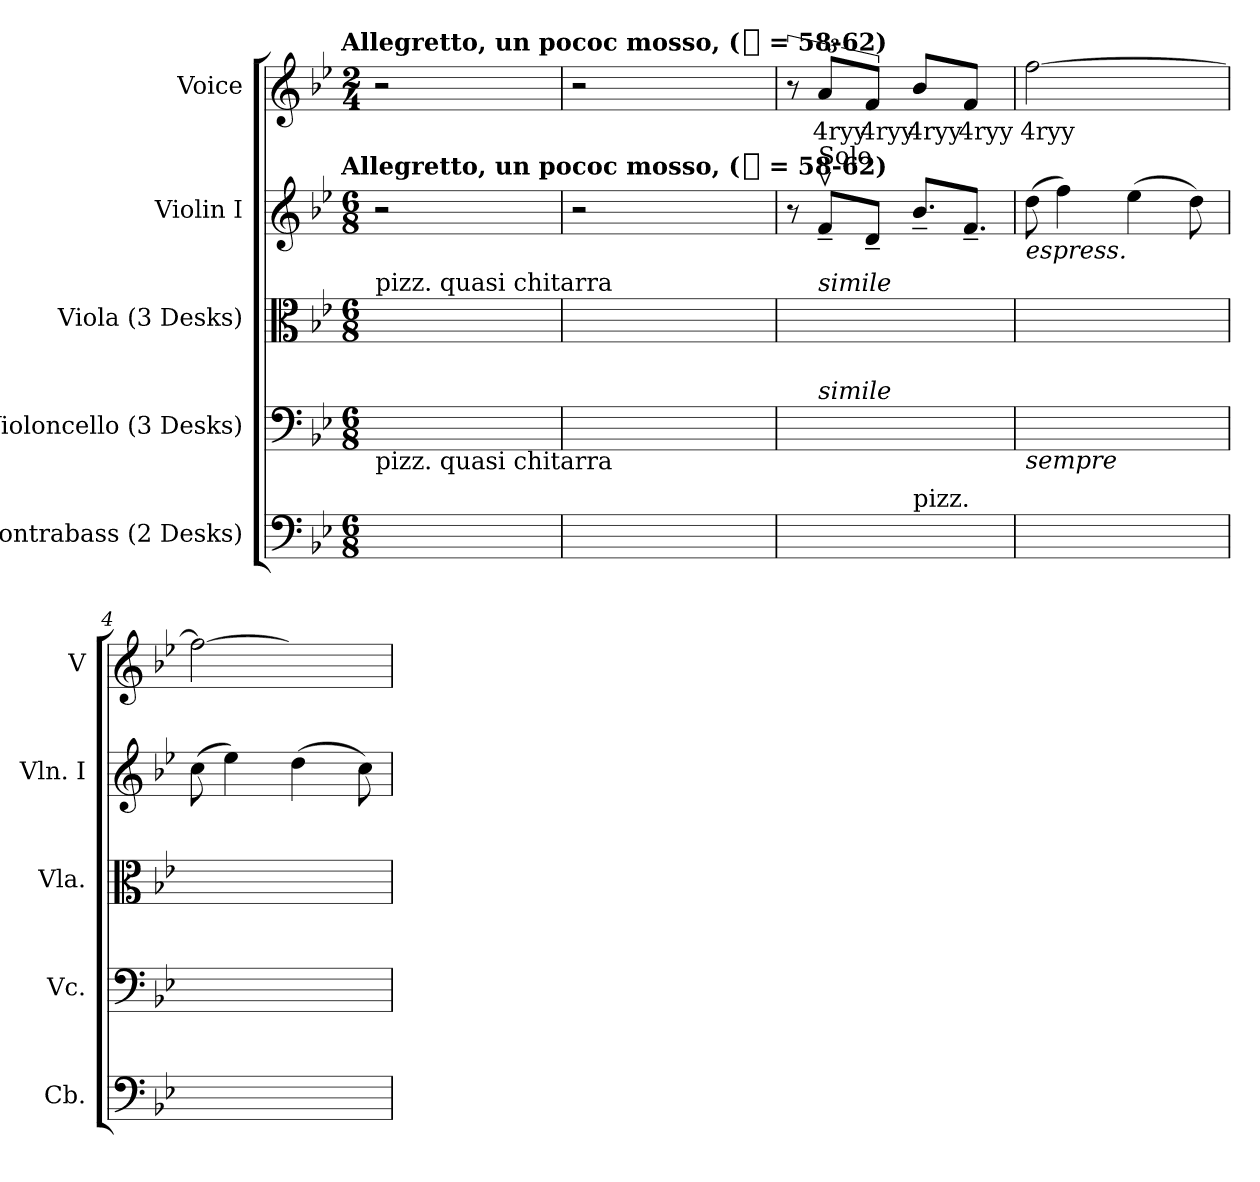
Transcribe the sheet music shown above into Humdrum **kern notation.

**kern	**kern	**kern	**kern	**kern	**text
*part5	*part4	*part3	*part2	*part1	*part1
*staff5	*staff4	*staff3	*staff2	*staff1	*staff1
*I"Contrabass (2 Desks)	*I"Violoncello (3 Desks)	*I"Viola (3 Desks)	*I"Violin I	*I"Voice	*
*I'Cb.	*I'Vc.	*I'Vla.	*I'Vln. I	*I'V	*
*clefF4	*clefF4	*clefC3	*clefG2	*clefG2	*
*ITrd7c12	*	*	*	*	*
*k[b-e-]	*k[b-e-]	*k[b-e-]	*k[b-e-]	*k[b-e-]	*
*B-:	*B-:	*B-:	*B-:	*B-:	*
!!LO:TX:omd:t=Allegretto, un pococ mosso, ([quarter] = 58-62)
*M6/8	*M6/8	*M6/8	*M6/8	*M2/4	*
*MM58	*MM58	*MM58	*MM58	*MM58	*
*	*Xtuplet	*Xtuplet	*	*	*
=	=	=	=	=	=
!	!	!	!LO:TX:t=Allegretto, un pococ mosso, ([quarter] = 58-62)	!	!
!	!	!LO:TX:a:t=pizz. quasi chitarra	!	!	!
!	!LO:TX:b:t=pizz. quasi chitarra	!	!	!	!
2ryy	12ryy	12ryy	2r	2r	.
.	12ryy	12ryy	.	.	.
.	12ryy	12ryy	.	.	.
.	12ryy	12ryy	.	.	.
.	12ryy	12ryy	.	.	.
.	12ryy	12ryy	.	.	.
=1	=1	=1	=1	=1	=1
2ryy	12ryy	12ryy	2r	2r	.
.	24ryy	24ryy	.	.	.
.	24ryy	24ryy	.	.	.
.	12ryy	12ryy	.	.	.
.	12ryy	12ryy	.	.	.
.	12ryy	12ryy	.	.	.
.	24ryy	24ryy	.	.	.
.	24ryy	24ryy	.	.	.
=2	=2	=2	=2	=2	=2
!LO:N:vis=4.	!	!	!	!	!
*	*	*	*Xtuplet	*	*
4ryy	12ryy	12ryy	12r	12r	.
!	!	!	!LO:TX:a:t=Solo	!	!
!	!	!LO:TX:a:i:t=simile	!	!	!
!	!LO:TX:a:i:t=simile	!	!	!	!
.	12ryy	12ryy	12f~vL	12a/L	4ryy
.	12ryy	12ryy	12d~J	12f/J	4ryy
*Xtuplet	*	*	*	*	*
!LO:TX:a:t=pizz.	!	!	!	!	!
12ryy	12ryy	12ryy	12.b-~L	8b-/L	4ryy
12ryy	12ryy	12ryy	.	.	.
.	.	.	12.f~J	8f/J	4ryy
12ryy	12ryy	12ryy	.	.	.
=3	=3	=3	=3	=3	=3
!	!	!	!LO:TX:b:i:t=espress.	!	!
!	!LO:TX:b:i:t=sempre	!	!	!	!
12ryy	12ryy	12ryy	(12dd	[2ff	4ryy
12ryy	24ryy	24ryy	6ff)	.	.
.	24ryy	24ryy	.	.	.
12ryy	12ryy	12ryy	.	.	.
!LO:N:vis=4.	!	!	!	!	!
4ryy	12ryy	12ryy	(6ee-	.	.
.	12ryy	12ryy	.	.	.
.	24ryy	24ryy	12dd)	.	.
.	24ryy	24ryy	.	.	.
=4	=4	=4	=4	=4	=4
!LO:N:vis=4.	!	!	!	!	!
4ryy	12ryy	12ryy	(12cc	2ff_	.
.	12ryy	12ryy	6ee-)	.	.
.	12ryy	12ryy	.	.	.
12ryy	12ryy	12ryy	(6dd	.	.
12ryy	12ryy	12ryy	.	.	.
12ryy	12ryy	12ryy	12cc)	.	.
=	=	=	=	=	=
*-	*-	*-	*-	*-	*-
